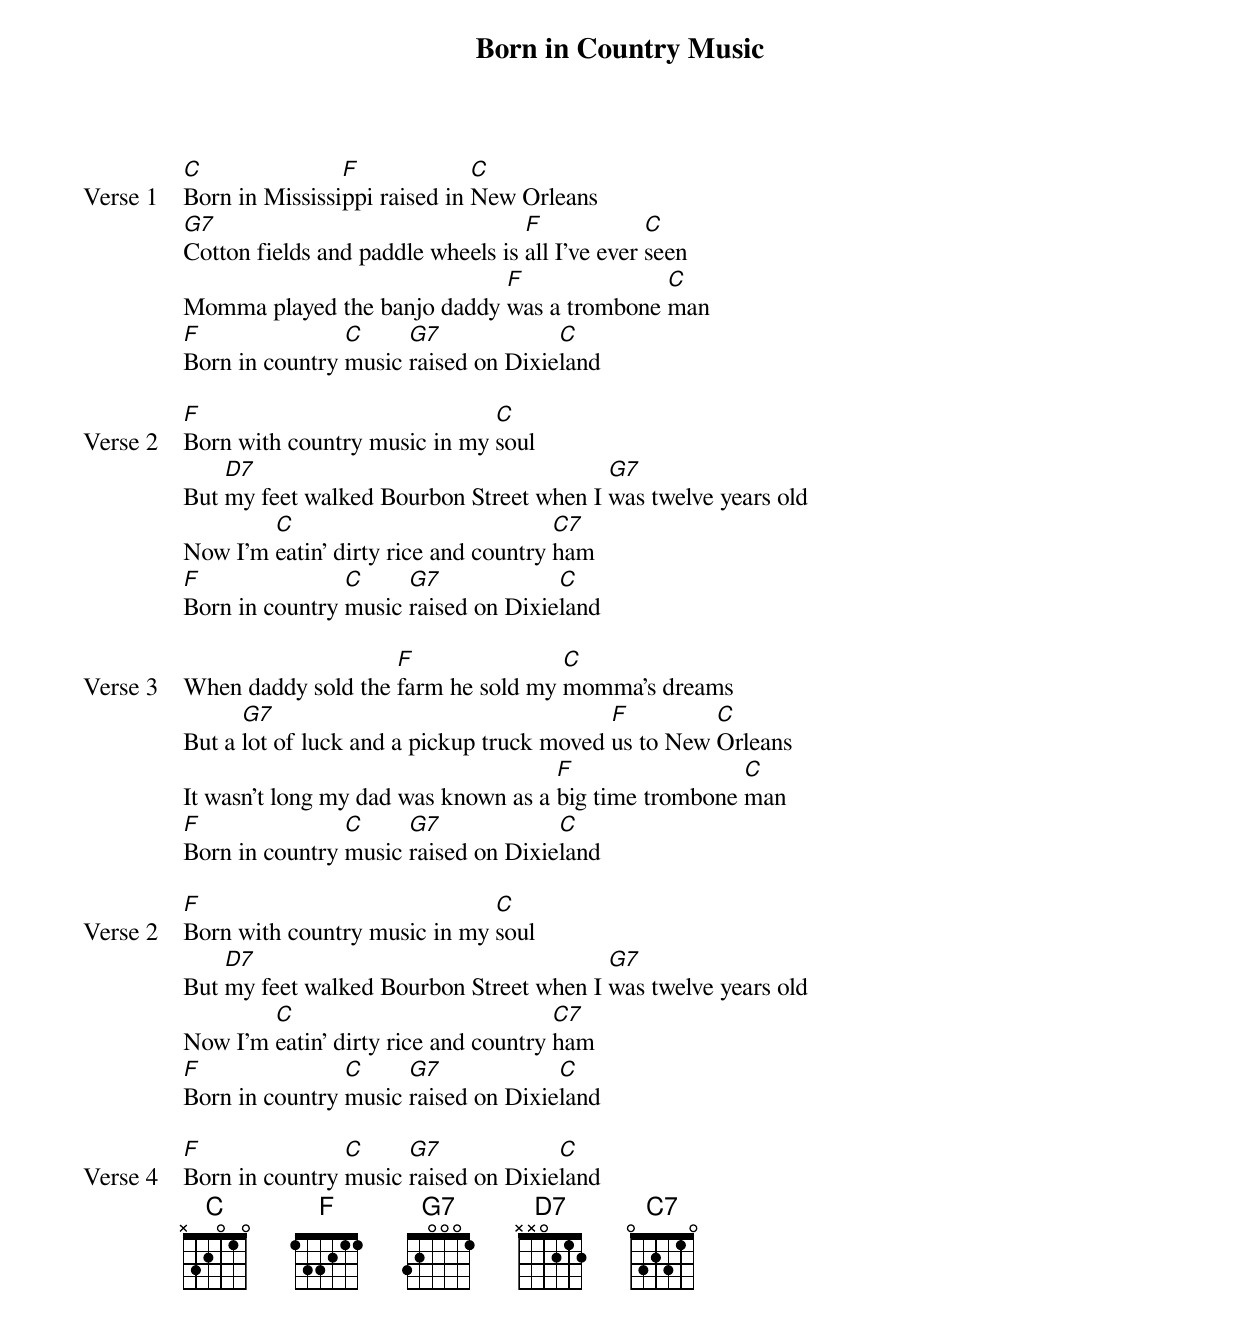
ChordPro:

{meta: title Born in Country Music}
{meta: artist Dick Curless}
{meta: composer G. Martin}
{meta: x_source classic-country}
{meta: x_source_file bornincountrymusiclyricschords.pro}
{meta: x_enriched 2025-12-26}

{start_of_verse: Verse 1}
[C]Born in Mississi[F]ppi raised in [C]New Orleans
[G7]Cotton fields and paddle wheels is [F]all I've ever [C]seen
Momma played the banjo daddy [F]was a trombone [C]man
[F]Born in country [C]music [G7]raised on Dixie[C]land
{end_of_verse}

{start_of_verse: Verse 2}
[F]Born with country music in my [C]soul
But [D7]my feet walked Bourbon Street when I [G7]was twelve years old
Now I'm [C]eatin’ dirty rice and country [C7]ham
[F]Born in country [C]music [G7]raised on Dixie[C]land
{end_of_verse}

{start_of_verse: Verse 3}
When daddy sold the [F]farm he sold my [C]momma's dreams
But a [G7]lot of luck and a pickup truck moved [F]us to New [C]Orleans
It wasn't long my dad was known as a [F]big time trombone [C]man
[F]Born in country [C]music [G7]raised on Dixie[C]land
{end_of_verse}

{start_of_verse: Verse 2}
[F]Born with country music in my [C]soul
But [D7]my feet walked Bourbon Street when I [G7]was twelve years old
Now I'm [C]eatin’ dirty rice and country [C7]ham
[F]Born in country [C]music [G7]raised on Dixie[C]land
{end_of_verse}

{start_of_verse: Verse 4}
[F]Born in country [C]music [G7]raised on Dixie[C]land
{end_of_verse}
